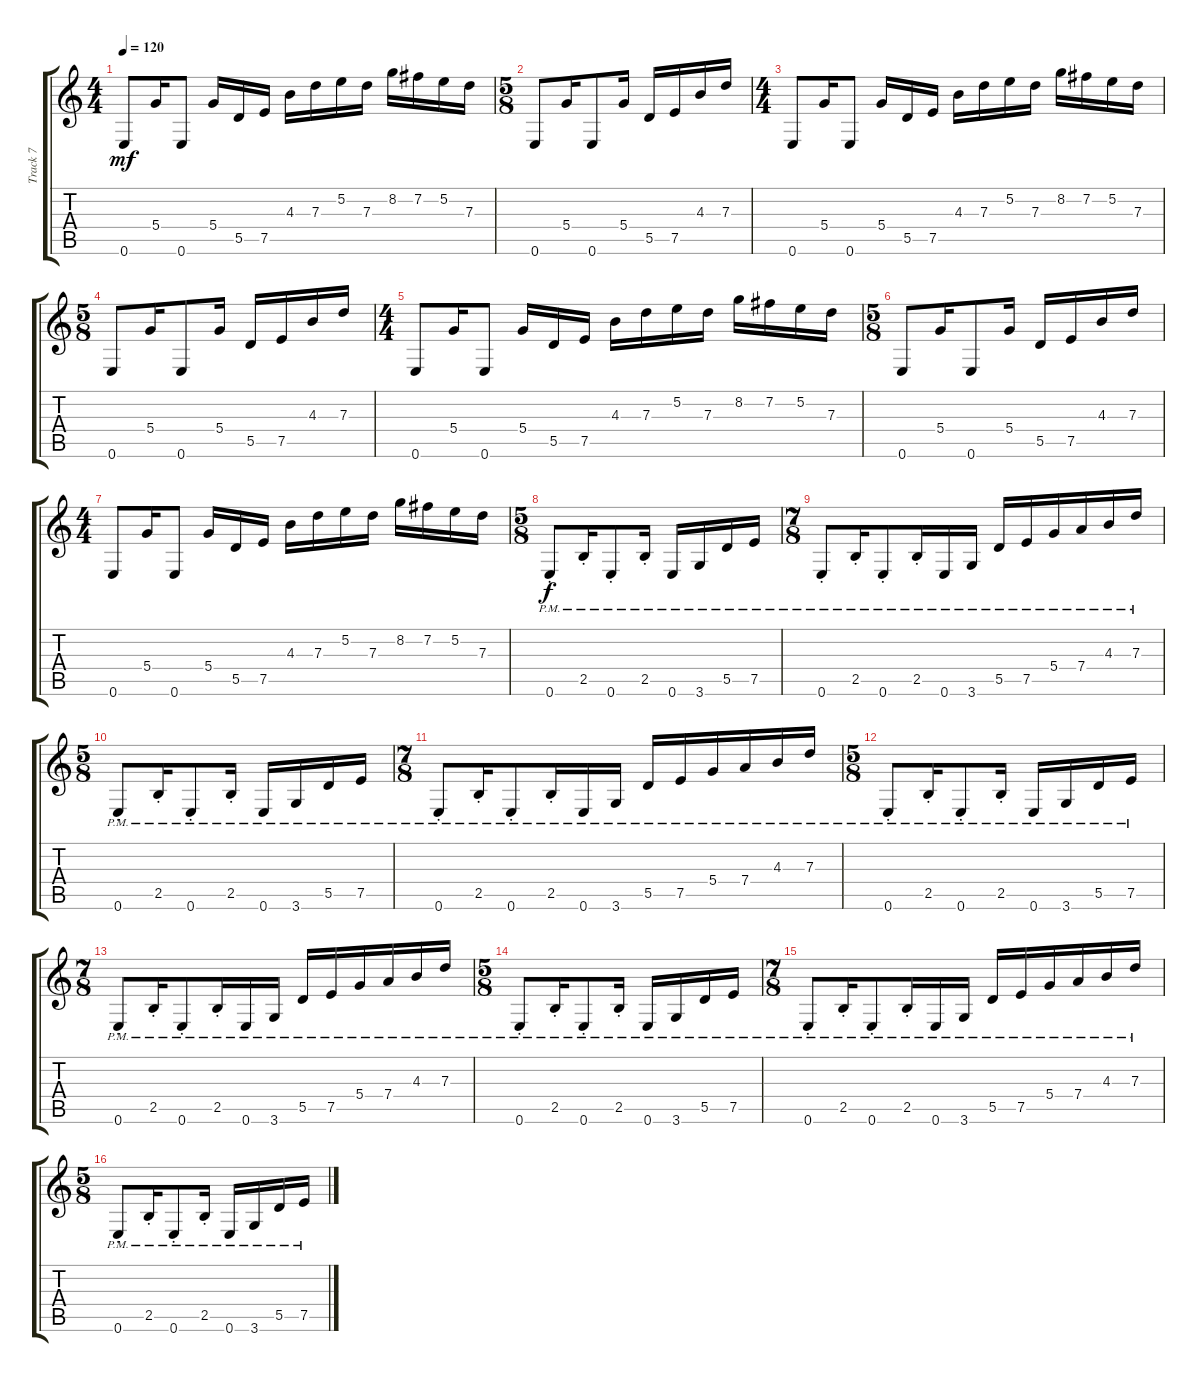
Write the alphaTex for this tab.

\track ("Track 7" "Track 7") {instrument overdrivenguitar}
\staff {score tabs}
\tuning (E4 B3 G3 D3 A2 E2) {hide}
\ts (4 4)
\tempo 120
\clef g2
\ks c
0.6.8{dy mf} 5.4.16 0.6.8 5.4.16 5.5.16 7.5.16 4.3.16 7.3.16 5.2.16 7.3.16 8.2.16 7.2.16 5.2.16 7.3.16 |
\ts (5 8)
0.6.8 5.4.16 0.6.8 5.4.16 5.5.16 7.5.16 4.3.16 7.3.16 |
\ts (4 4)
0.6.8 5.4.16 0.6.8 5.4.16 5.5.16 7.5.16 4.3.16 7.3.16 5.2.16 7.3.16 8.2.16 7.2.16 5.2.16 7.3.16 |
\ts (5 8)
0.6.8 5.4.16 0.6.8 5.4.16 5.5.16 7.5.16 4.3.16 7.3.16 |
\ts (4 4)
0.6.8 5.4.16 0.6.8 5.4.16 5.5.16 7.5.16 4.3.16 7.3.16 5.2.16 7.3.16 8.2.16 7.2.16 5.2.16 7.3.16 |
\ts (5 8)
0.6.8 5.4.16 0.6.8 5.4.16 5.5.16 7.5.16 4.3.16 7.3.16 |
\ts (4 4)
0.6.8 5.4.16 0.6.8 5.4.16 5.5.16 7.5.16 4.3.16 7.3.16 5.2.16 7.3.16 8.2.16 7.2.16 5.2.16 7.3.16 |
\ts (5 8)
0.6{pm st}.8{dy f} 2.5{pm st}.16 0.6{pm st}.8 2.5{pm st}.16 0.6{pm}.16 3.6{pm}.16 5.5{pm}.16 7.5{pm}.16 |
\ts (7 8)
0.6{pm st}.8 2.5{pm st}.16 0.6{pm st}.8 2.5{pm st}.16 0.6{pm}.16 3.6{pm}.16 5.5{pm}.16 7.5{pm}.16 5.4{pm}.16 7.4{pm}.16 4.3{pm}.16 7.3{pm}.16 |
\ts (5 8)
0.6{pm st}.8 2.5{pm st}.16 0.6{pm st}.8 2.5{pm st}.16 0.6{pm}.16 3.6{pm}.16 5.5{pm}.16 7.5{pm}.16 |
\ts (7 8)
0.6{pm st}.8 2.5{pm st}.16 0.6{pm st}.8 2.5{pm st}.16 0.6{pm}.16 3.6{pm}.16 5.5{pm}.16 7.5{pm}.16 5.4{pm}.16 7.4{pm}.16 4.3{pm}.16 7.3{pm}.16 |
\ts (5 8)
0.6{pm st}.8 2.5{pm st}.16 0.6{pm st}.8 2.5{pm st}.16 0.6{pm}.16 3.6{pm}.16 5.5{pm}.16 7.5{pm}.16 |
\ts (7 8)
0.6{pm st}.8 2.5{pm st}.16 0.6{pm st}.8 2.5{pm st}.16 0.6{pm}.16 3.6{pm}.16 5.5{pm}.16 7.5{pm}.16 5.4{pm}.16 7.4{pm}.16 4.3{pm}.16 7.3{pm}.16 |
\ts (5 8)
0.6{pm st}.8 2.5{pm st}.16 0.6{pm st}.8 2.5{pm st}.16 0.6{pm}.16 3.6{pm}.16 5.5{pm}.16 7.5{pm}.16 |
\ts (7 8)
0.6{pm st}.8 2.5{pm st}.16 0.6{pm st}.8 2.5{pm st}.16 0.6{pm}.16 3.6{pm}.16 5.5{pm}.16 7.5{pm}.16 5.4{pm}.16 7.4{pm}.16 4.3{pm}.16 7.3{pm}.16 |
\ts (5 8)
0.6{pm st}.8 2.5{pm st}.16 0.6{pm st}.8 2.5{pm st}.16 0.6{pm}.16 3.6{pm}.16 5.5{pm}.16 7.5{pm}.16
